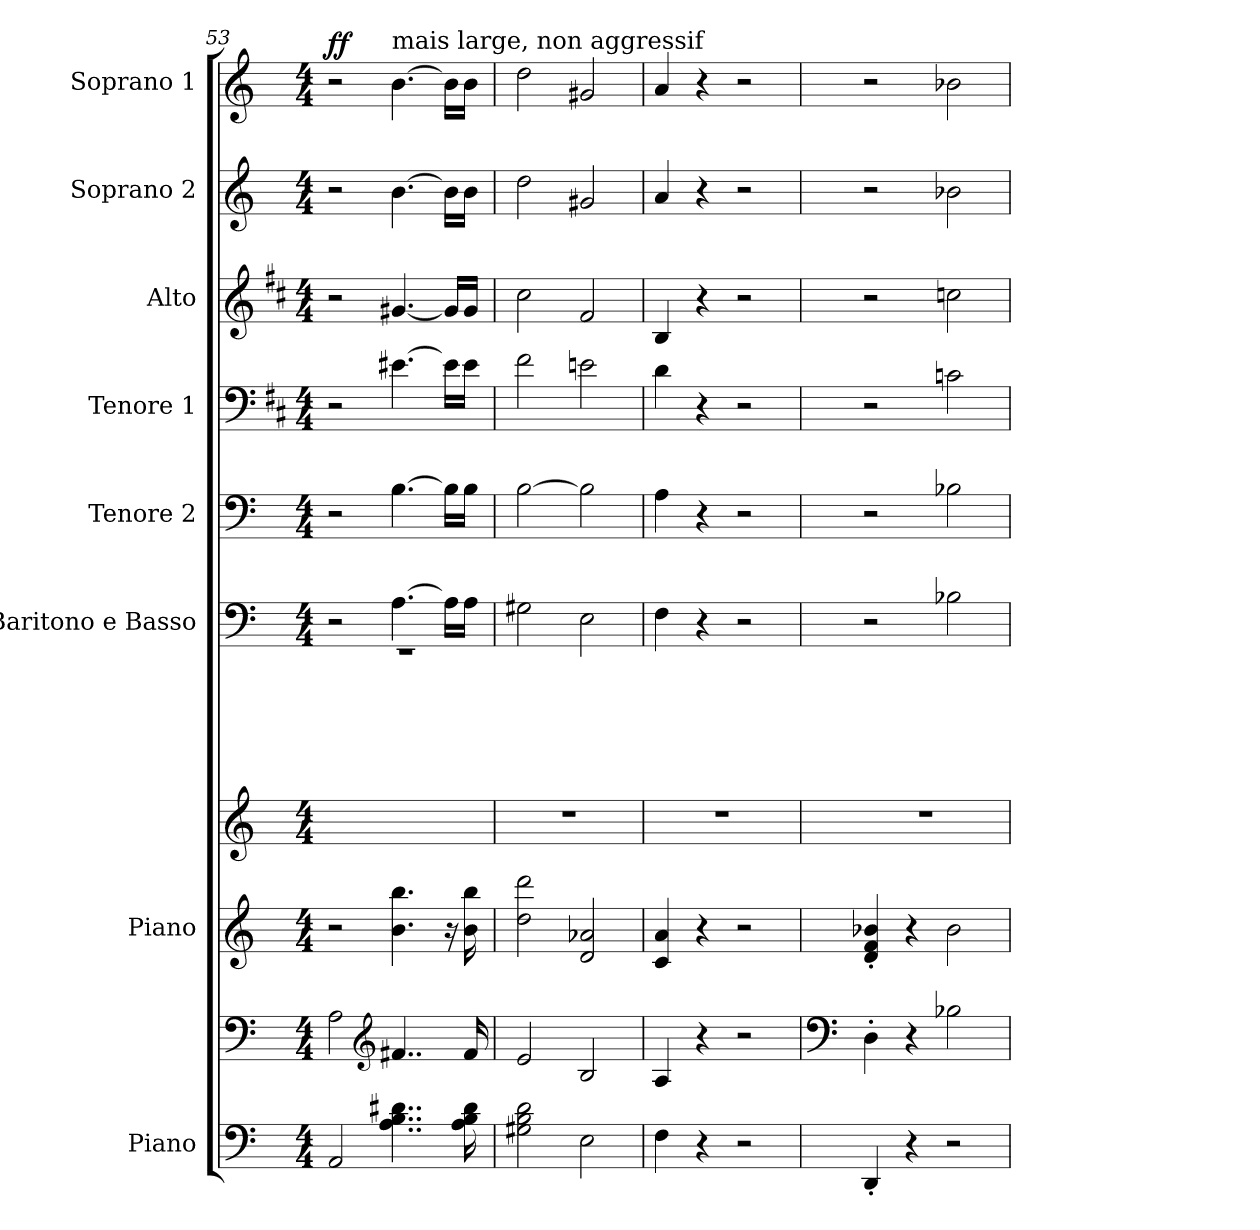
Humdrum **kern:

**kern	**kern	**kern	**kern	**kern	**kern	**kern	**kern	**kern	**kern	**dynam
*part8	*part8	*part7	*part7	*part6	*part5	*part4	*part3	*part2	*part1	*part1
*staff10	*staff9	*staff8	*staff7	*staff6	*staff5	*staff4	*staff3	*staff2	*staff1	*staff1
*I"Piano	*	*I"Piano	*	*I"Baritono e Basso	*I"Tenore 2	*I"Tenore 1	*I"Alto	*I"Soprano 2	*I"Soprano 1	*
*I'Pia.	*	*I'Pia.	*	*I'B. e B.	*I'T.2	*I'Tenore 1	*I'A.	*I'S.2	*I'S.1	*
*clefF4	*clefF4	*clefG2	*clefG2	*clefF4	*clefF4	*clefF4	*clefG2	*clefG2	*clefG2	*
*	*	*	*	*	*	*ITrd1c2	*ITrd1c2	*	*	*
*k[]	*k[]	*k[]	*k[]	*k[]	*k[]	*k[]	*k[]	*k[]	*k[]	*
*M4/4	*M4/4	*M4/4	*M4/4	*M4/4	*M4/4	*M4/4	*M4/4	*M4/4	*M4/4	*
=53	=53	=53	=53	=53	=53	=53	=53	=53	=53	=53
!	!	!	!	!	!	!	!	!	!	!LO:DY:a
2AA/	2A\	2r	1rffffff	2r	2r	2r	2r	2r	2r	ff
*	*clefG2	*	*	*	*	*	*	*	*	*
!	!	!	!	!	!	!	!	!	!LO:TX:a:t=mais large, non aggressif	!
4..A\ 4..B\ 4..d#X\	4..f#X/	4.b\ 4.bb\	.	[4.A\	[4.B\	[4.d#X\	[4.f#X/	[4.b\	[4.b\	.
.	.	16r	.	16A\LL]	16B\LL]	16d#\LL]	16f#/LL]	16b\LL]	16b\LL]	.
16A\ 16B\ 16d#\	16f#/	16b\ 16bb\	.	16A\JJ	16B\JJ	16d#\JJ	16f#/JJ	16b\JJ	16b\JJ	.
!!LO:PB:g=z
=54	=54	=54	=54	=54	=54	=54	=54	=54	=54	=54
2G#X\ 2B\ 2d\	2e/	2dd\ 2ddd\	1r	2G#X\	[2B\	2e\	2b\	2dd\	2dd\	.
2E\	2B/	2d/ 2a-X/	.	2E\	2B\]	2dn\	2e/	2g#X/	2g#X/	.
=55	=55	=55	=55	=55	=55	=55	=55	=55	=55	=55
4F\	4A/	4c/ 4a/	1r	4F\	4A\	4c\	4A/	4a/	4a/	.
4r	4r	4r	.	4r	4r	4r	4r	4r	4r	.
2r	2r	2r	.	2r	2r	2r	2r	2r	2r	.
=56	=56	=56	=56	=56	=56	=56	=56	=56	=56	=56
*	*clefF4	*	*	*	*	*	*	*	*	*
4DD'/	4D'\	4d/' 4f/' 4b-X/'	1r	2r	2r	2r	2r	2r	2r	.
4r	4r	4r	.	.	.	.	.	.	.	.
2r	2B-X\	2b-\	.	2B-X\	2B-X\	2B-X\	2b-X\	2b-X\	2b-X\	.
=	=	=	=	=	=	=	=	=	=	=
*-	*-	*-	*-	*-	*-	*-	*-	*-	*-	*-
